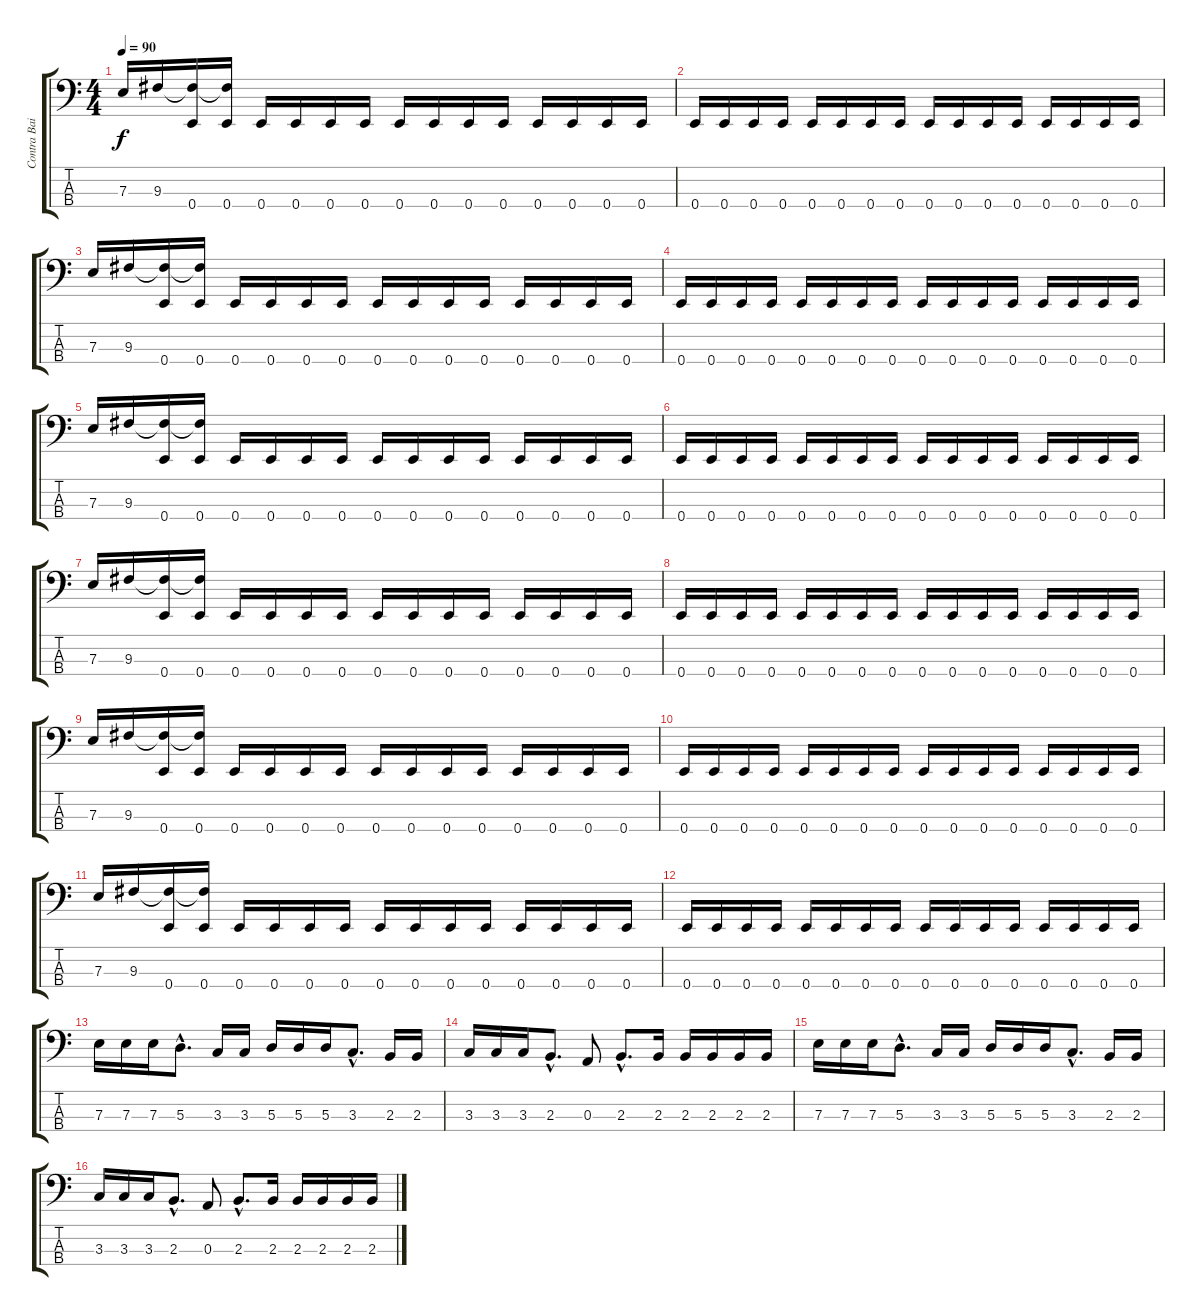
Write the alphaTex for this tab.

\track ("Contra Baixo" "Contra Bai") {instrument electricbassfinger}
\staff {score tabs}
\tuning (G2 D2 A1 E1) {hide}
\ts (4 4)
\tempo 90
\clef f4
\ks c
7.3.16{dy f} 9.3.16 (9.3{t} 0.4).16 (9.3{t} 0.4).16 0.4.16 0.4.16 0.4.16 0.4.16 0.4.16 0.4.16 0.4.16 0.4.16 0.4.16 0.4.16 0.4.16 0.4.16 |
0.4.16 0.4.16 0.4.16 0.4.16 0.4.16 0.4.16 0.4.16 0.4.16 0.4.16 0.4.16 0.4.16 0.4.16 0.4.16 0.4.16 0.4.16 0.4.16 |
7.3.16 9.3.16 (9.3{t} 0.4).16 (9.3{t} 0.4).16 0.4.16 0.4.16 0.4.16 0.4.16 0.4.16 0.4.16 0.4.16 0.4.16 0.4.16 0.4.16 0.4.16 0.4.16 |
0.4.16 0.4.16 0.4.16 0.4.16 0.4.16 0.4.16 0.4.16 0.4.16 0.4.16 0.4.16 0.4.16 0.4.16 0.4.16 0.4.16 0.4.16 0.4.16 |
7.3.16 9.3.16 (9.3{t} 0.4).16 (9.3{t} 0.4).16 0.4.16 0.4.16 0.4.16 0.4.16 0.4.16 0.4.16 0.4.16 0.4.16 0.4.16 0.4.16 0.4.16 0.4.16 |
0.4.16 0.4.16 0.4.16 0.4.16 0.4.16 0.4.16 0.4.16 0.4.16 0.4.16 0.4.16 0.4.16 0.4.16 0.4.16 0.4.16 0.4.16 0.4.16 |
7.3.16 9.3.16 (9.3{t} 0.4).16 (9.3{t} 0.4).16 0.4.16 0.4.16 0.4.16 0.4.16 0.4.16 0.4.16 0.4.16 0.4.16 0.4.16 0.4.16 0.4.16 0.4.16 |
0.4.16 0.4.16 0.4.16 0.4.16 0.4.16 0.4.16 0.4.16 0.4.16 0.4.16 0.4.16 0.4.16 0.4.16 0.4.16 0.4.16 0.4.16 0.4.16 |
7.3.16 9.3.16 (9.3{t} 0.4).16 (9.3{t} 0.4).16 0.4.16 0.4.16 0.4.16 0.4.16 0.4.16 0.4.16 0.4.16 0.4.16 0.4.16 0.4.16 0.4.16 0.4.16 |
0.4.16 0.4.16 0.4.16 0.4.16 0.4.16 0.4.16 0.4.16 0.4.16 0.4.16 0.4.16 0.4.16 0.4.16 0.4.16 0.4.16 0.4.16 0.4.16 |
7.3.16 9.3.16 (9.3{t} 0.4).16 (9.3{t} 0.4).16 0.4.16 0.4.16 0.4.16 0.4.16 0.4.16 0.4.16 0.4.16 0.4.16 0.4.16 0.4.16 0.4.16 0.4.16 |
0.4.16 0.4.16 0.4.16 0.4.16 0.4.16 0.4.16 0.4.16 0.4.16 0.4.16 0.4.16 0.4.16 0.4.16 0.4.16 0.4.16 0.4.16 0.4.16 |
7.3.16 7.3.16 7.3.16 5.3{hac}.8{d} 3.3.16 3.3.16 5.3.16 5.3.16 5.3.16 3.3{hac}.8{d} 2.3.16 2.3.16 |
3.3.16 3.3.16 3.3.16 2.3{hac}.8{d} 0.3.8 2.3{hac}.8{d} 2.3.16 2.3.16 2.3.16 2.3.16 2.3.16 |
7.3.16 7.3.16 7.3.16 5.3{hac}.8{d} 3.3.16 3.3.16 5.3.16 5.3.16 5.3.16 3.3{hac}.8{d} 2.3.16 2.3.16 |
3.3.16 3.3.16 3.3.16 2.3{hac}.8{d} 0.3.8 2.3{hac}.8{d} 2.3.16 2.3.16 2.3.16 2.3.16 2.3.16
